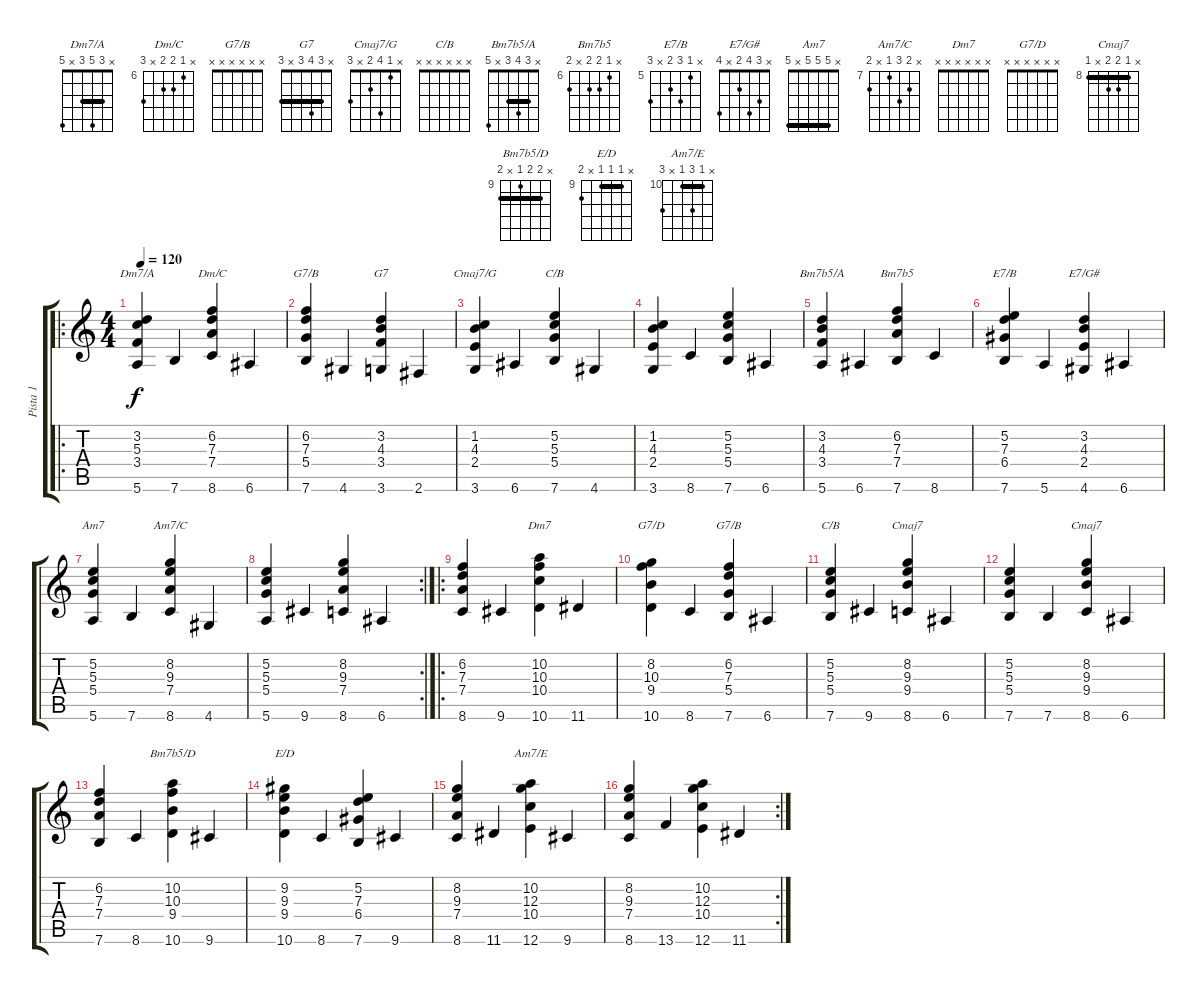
\track ("Pista 1" "Pista 1") {instrument electricguitarjazz}
\staff {score tabs}
\tuning (E4 B3 G3 D3 A2 E2) {hide}
\chord ("Dm7/A" x 3 5 3 x 5) {barre 3}
\chord ("Dm/C" x 6 7 7 x 8) {firstfret 6}
\chord ("G7/B" x 6 7 5 x 7) {firstfret 5}
\chord ("G7" x 3 4 3 x 3) {barre 3}
\chord ("Cmaj7/G" x 1 4 2 x 3)
\chord ("C/B" x 5 5 5 x 7) {firstfret 5 barre 5}
\chord ("Bm7b5/A" x 3 4 3 x 5) {barre 3}
\chord ("Bm7b5" x 6 7 7 x 7) {firstfret 6}
\chord ("E7/B" x 5 7 6 x 7) {firstfret 5}
\chord ("E7/G#" x 3 4 2 x 4)
\chord ("Am7" x 5 5 5 x 5) {barre 5}
\chord ("Am7/C" x 8 9 7 x 8) {firstfret 7}
\chord ("Dm7" x x x x x x)
\chord ("G7/D" x x x x x x)
\chord ("G7/B" x x x x x x)
\chord ("C/B" x x x x x x)
\chord ("Cmaj7" x x x x x x)
\chord ("Cmaj7" x 8 9 9 x 8) {firstfret 8 barre 8}
\chord ("Bm7b5/D" x 10 10 9 x 10) {firstfret 9 barre 10}
\chord ("E/D" x 9 9 9 x 10) {firstfret 9 barre 9}
\chord ("Am7/E" x 10 12 10 x 12) {firstfret 10 barre 10}
\ro
\ts (4 4)
\tempo 120
\clef g2
\ks c
(3.2 5.3 3.4 5.6).4{ch "Dm7/A" dy f instrument electricguitarjazz} 7.6.4 (6.2 7.3 7.4 8.6).4{ch "Dm/C"} 6.6.4 |
(6.2 7.3 5.4 7.6).4{ch "G7/B"} 4.6.4 (3.2 4.3 3.4 3.6).4{ch "G7"} 2.6.4 |
(1.2 4.3 2.4 3.6).4{ch "Cmaj7/G"} 6.6.4 (5.2 5.3 5.4 7.6).4{ch "C/B"} 4.6.4 |
(1.2 4.3 2.4 3.6).4 8.6.4 (5.2 5.3 5.4 7.6).4 6.6.4 |
(3.2 4.3 3.4 5.6).4{ch "Bm7b5/A"} 6.6.4 (6.2 7.3 7.4 7.6).4{ch "Bm7b5"} 8.6.4 |
(5.2 7.3 6.4 7.6).4{ch "E7/B"} 5.6.4 (3.2 4.3 2.4 4.6).4{ch "E7/G#"} 6.6.4 |
(5.2 5.3 5.4 5.6).4{ch "Am7"} 7.6.4 (8.2 9.3 7.4 8.6).4{ch "Am7/C"} 4.6.4 |
\rc 2
(5.2 5.3 5.4 5.6).4 9.6.4 (8.2 9.3 7.4 8.6).4 6.6.4 |
\ro
(6.2 7.3 7.4 8.6).4 9.6.4 (10.2 10.3 10.4 10.6).4{ch "Dm7"} 11.6.4 |
(8.2 10.3 9.4 10.6).4{ch "G7/D"} 8.6.4 (6.2 7.3 5.4 7.6).4{ch "G7/B"} 6.6.4 |
(5.2 5.3 5.4 7.6).4{ch "C/B"} 9.6.4 (8.2 9.3 9.4 8.6).4{ch "Cmaj7"} 6.6.4 |
(5.2 5.3 5.4 7.6).4 7.6.4 (8.2 9.3 9.4 8.6).4{ch "Cmaj7"} 6.6.4 |
(6.2 7.3 7.4 7.6).4 8.6.4 (10.2 10.3 9.4 10.6).4{ch "Bm7b5/D"} 9.6.4 |
(9.2 9.3 9.4 10.6).4{ch "E/D"} 8.6.4 (5.2 7.3 6.4 7.6).4 9.6.4 |
(8.2 9.3 7.4 8.6).4 11.6.4 (10.2 12.3 10.4 12.6).4{ch "Am7/E"} 9.6.4 |
\rc 2
(8.2 9.3 7.4 8.6).4 13.6.4 (10.2 12.3 10.4 12.6).4 11.6.4
